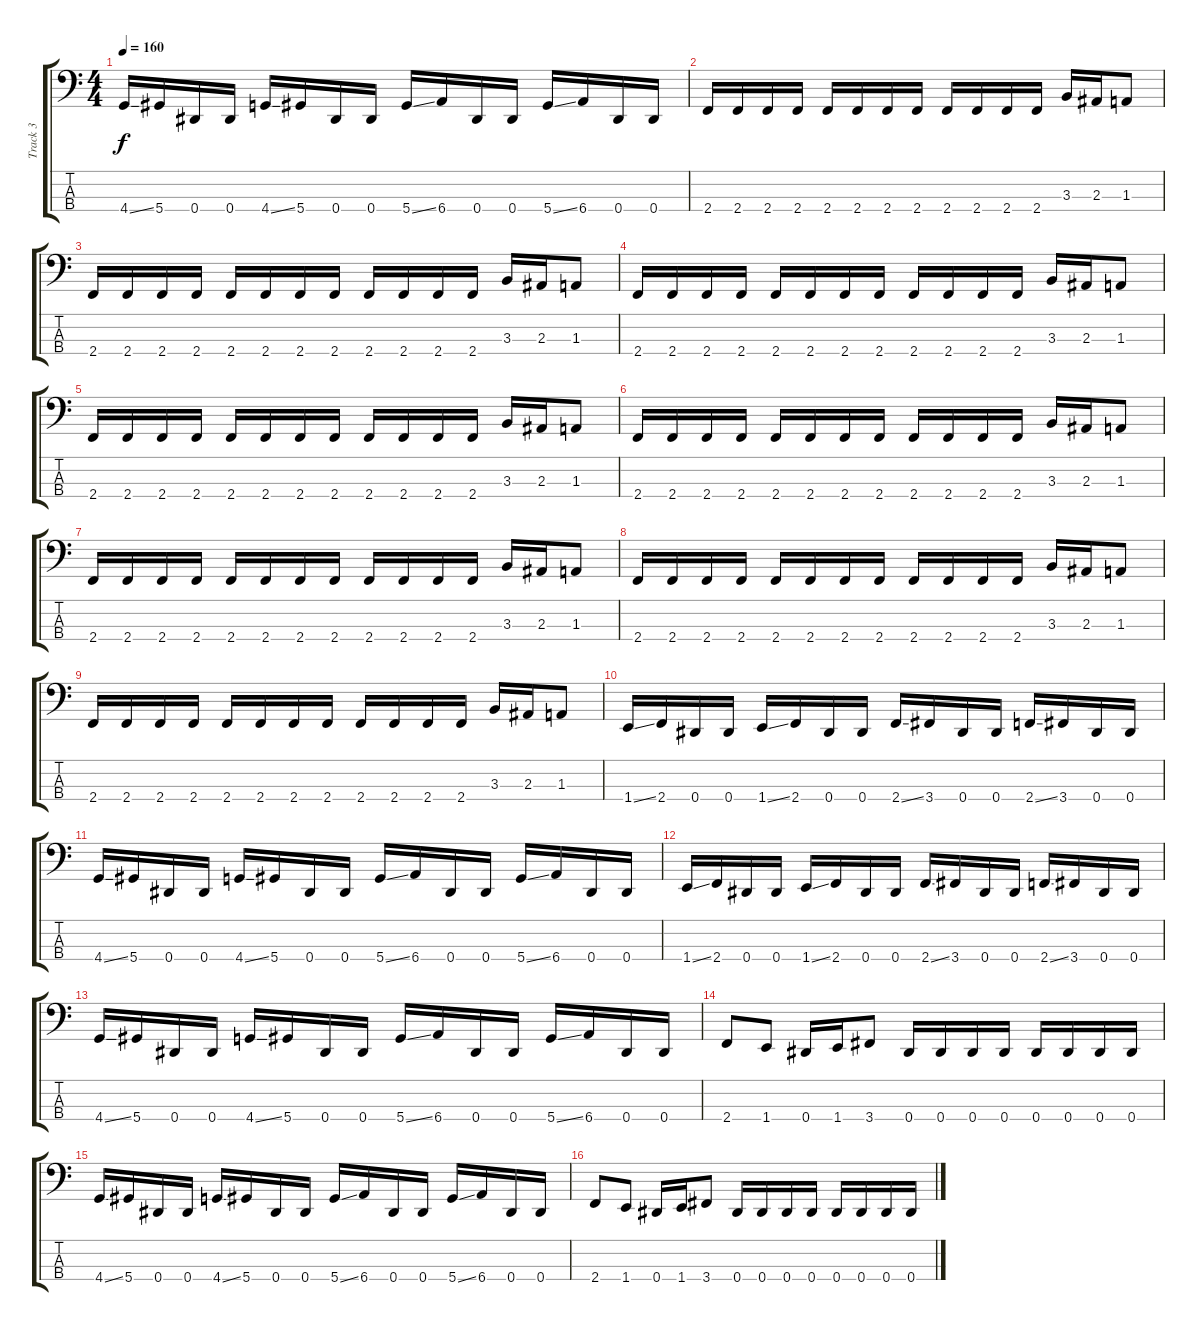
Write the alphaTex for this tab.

\track ("Track 3" "Track 3") {instrument electricbassfinger}
\staff {score tabs}
\tuning (Gb2 Db2 Ab1 Eb1) {hide}
\ts (4 4)
\tempo 160
\clef f4
\ks c
4.4{ss}.16{dy f} 5.4.16 0.4.16 0.4.16 4.4{ss}.16 5.4.16 0.4.16 0.4.16 5.4{ss}.16 6.4.16 0.4.16 0.4.16 5.4{ss}.16 6.4.16 0.4.16 0.4.16 |
2.4.16 2.4.16 2.4.16 2.4.16 2.4.16 2.4.16 2.4.16 2.4.16 2.4.16 2.4.16 2.4.16 2.4.16 3.3.16 2.3.16 1.3.8 |
2.4.16 2.4.16 2.4.16 2.4.16 2.4.16 2.4.16 2.4.16 2.4.16 2.4.16 2.4.16 2.4.16 2.4.16 3.3.16 2.3.16 1.3.8 |
2.4.16 2.4.16 2.4.16 2.4.16 2.4.16 2.4.16 2.4.16 2.4.16 2.4.16 2.4.16 2.4.16 2.4.16 3.3.16 2.3.16 1.3.8 |
2.4.16 2.4.16 2.4.16 2.4.16 2.4.16 2.4.16 2.4.16 2.4.16 2.4.16 2.4.16 2.4.16 2.4.16 3.3.16 2.3.16 1.3.8 |
2.4.16 2.4.16 2.4.16 2.4.16 2.4.16 2.4.16 2.4.16 2.4.16 2.4.16 2.4.16 2.4.16 2.4.16 3.3.16 2.3.16 1.3.8 |
2.4.16 2.4.16 2.4.16 2.4.16 2.4.16 2.4.16 2.4.16 2.4.16 2.4.16 2.4.16 2.4.16 2.4.16 3.3.16 2.3.16 1.3.8 |
2.4.16 2.4.16 2.4.16 2.4.16 2.4.16 2.4.16 2.4.16 2.4.16 2.4.16 2.4.16 2.4.16 2.4.16 3.3.16 2.3.16 1.3.8 |
2.4.16 2.4.16 2.4.16 2.4.16 2.4.16 2.4.16 2.4.16 2.4.16 2.4.16 2.4.16 2.4.16 2.4.16 3.3.16 2.3.16 1.3.8 |
1.4{ss}.16 2.4.16 0.4.16 0.4.16 1.4{ss}.16 2.4.16 0.4.16 0.4.16 2.4{ss}.16 3.4.16 0.4.16 0.4.16 2.4{ss}.16 3.4.16 0.4.16 0.4.16 |
4.4{ss}.16 5.4.16 0.4.16 0.4.16 4.4{ss}.16 5.4.16 0.4.16 0.4.16 5.4{ss}.16 6.4.16 0.4.16 0.4.16 5.4{ss}.16 6.4.16 0.4.16 0.4.16 |
1.4{ss}.16 2.4.16 0.4.16 0.4.16 1.4{ss}.16 2.4.16 0.4.16 0.4.16 2.4{ss}.16 3.4.16 0.4.16 0.4.16 2.4{ss}.16 3.4.16 0.4.16 0.4.16 |
4.4{ss}.16 5.4.16 0.4.16 0.4.16 4.4{ss}.16 5.4.16 0.4.16 0.4.16 5.4{ss}.16 6.4.16 0.4.16 0.4.16 5.4{ss}.16 6.4.16 0.4.16 0.4.16 |
2.4.8 1.4.8 0.4.16 1.4.16 3.4.8 0.4.16 0.4.16 0.4.16 0.4.16 0.4.16 0.4.16 0.4.16 0.4.16 |
4.4{ss}.16 5.4.16 0.4.16 0.4.16 4.4{ss}.16 5.4.16 0.4.16 0.4.16 5.4{ss}.16 6.4.16 0.4.16 0.4.16 5.4{ss}.16 6.4.16 0.4.16 0.4.16 |
2.4.8 1.4.8 0.4.16 1.4.16 3.4.8 0.4.16 0.4.16 0.4.16 0.4.16 0.4.16 0.4.16 0.4.16 0.4.16
